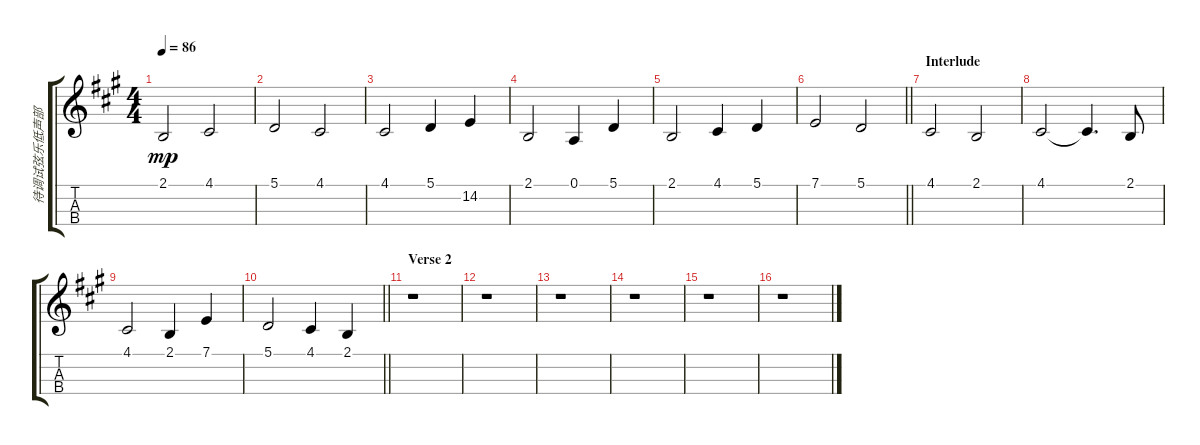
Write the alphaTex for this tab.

\track ("待调试弦乐低声部" "待调试弦乐低声部") {instrument cello}
\staff {score tabs}
\tuning (A3 D3 G2 C2) {hide}
\ts (4 4)
\tempo 86
\clef g2
\ks a
2.1.2{dy mp} 4.1.2 |
5.1.2 4.1.2 |
4.1.2 5.1.4 14.2.4 |
2.1.2 0.1.4 5.1.4 |
2.1.2 4.1.4 5.1.4 |
\barLineRight lightlight
7.1.2 5.1.2 |
\section ("" "Interlude")
4.1.2 2.1.2 |
4.1.2 4.1{t}.4{d} 2.1.8 |
4.1.2 2.1.4 7.1.4 |
\barLineRight lightlight
5.1.2 4.1.4 2.1.4 |
\section ("" "Verse 2")
r.1 |
r.1 |
r.1 |
r.1 |
r.1 |
r.1
